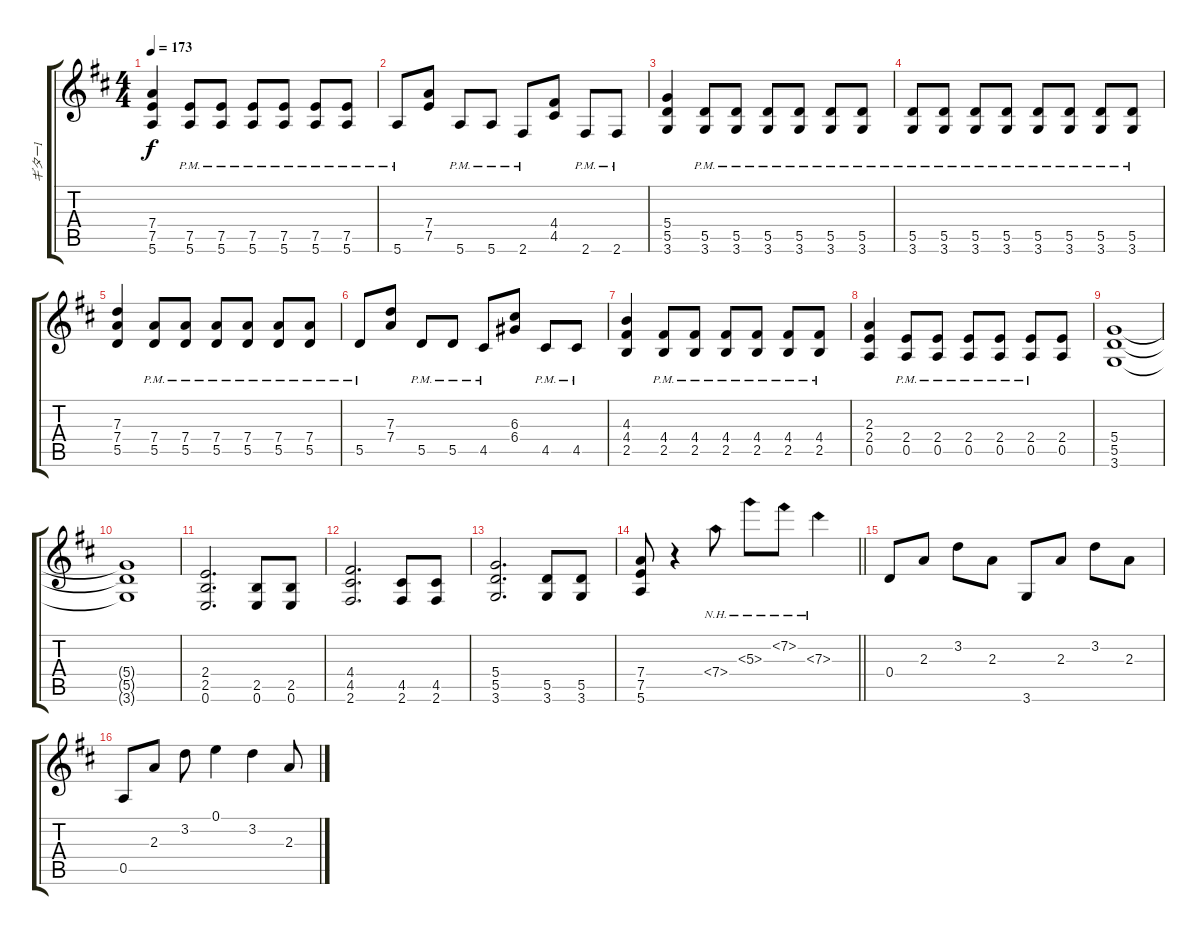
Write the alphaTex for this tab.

\track ("ギター1" "ギター1") {mute instrument distortionguitar}
\staff {score tabs}
\tuning (E4 B3 G3 D3 A2 E2) {hide}
\ts (4 4)
\tempo 173
\clef g2
\ks d
(7.4 7.5 5.6).4{dy f} (7.5{pm} 5.6{pm}).8 (7.5{pm} 5.6{pm}).8 (7.5{pm} 5.6{pm}).8 (7.5{pm} 5.6{pm}).8 (7.5{pm} 5.6{pm}).8 (7.5{pm} 5.6{pm}).8 |
5.6{pm}.8 (7.4 7.5).8 5.6{pm}.8 5.6{pm}.8 2.6{pm}.8 (4.4 4.5).8 2.6{pm}.8 2.6{pm}.8 |
(5.4 5.5 3.6).4 (5.5{pm} 3.6{pm}).8 (5.5{pm} 3.6{pm}).8 (5.5{pm} 3.6{pm}).8 (5.5{pm} 3.6{pm}).8 (5.5{pm} 3.6{pm}).8 (5.5{pm} 3.6{pm}).8 |
(5.5{pm} 3.6{pm}).8 (5.5{pm} 3.6{pm}).8 (5.5{pm} 3.6{pm}).8 (5.5{pm} 3.6{pm}).8 (5.5{pm} 3.6{pm}).8 (5.5{pm} 3.6{pm}).8 (5.5{pm} 3.6{pm}).8 (5.5{pm} 3.6{pm}).8 |
(7.3 7.4 5.5).4 (7.4{pm} 5.5{pm}).8 (7.4{pm} 5.5{pm}).8 (7.4{pm} 5.5{pm}).8 (7.4{pm} 5.5{pm}).8 (7.4{pm} 5.5{pm}).8 (7.4{pm} 5.5{pm}).8 |
5.5{pm}.8 (7.3 7.4).8 5.5{pm}.8 5.5{pm}.8 4.5{pm}.8 (6.3 6.4).8 4.5{pm}.8 4.5{pm}.8 |
(4.3 4.4 2.5).4 (4.4{pm} 2.5{pm}).8 (4.4{pm} 2.5{pm}).8 (4.4{pm} 2.5{pm}).8 (4.4{pm} 2.5{pm}).8 (4.4{pm} 2.5{pm}).8 (4.4{pm} 2.5{pm}).8 |
(2.3 2.4 0.5).4 (2.4{pm} 0.5{pm}).8 (2.4{pm} 0.5{pm}).8 (2.4{pm} 0.5{pm}).8 (2.4{pm} 0.5{pm}).8 (2.4{pm} 0.5{pm}).8 (2.4 0.5).8 |
(5.4 5.5 3.6).1 |
(5.4{t} 5.5{t} 3.6{t}).1 |
(2.4 2.5 0.6).2{d} (2.5 0.6).8 (2.5 0.6).8 |
(4.4 4.5 2.6).2{d} (4.5 2.6).8 (4.5 2.6).8 |
(5.4 5.5 3.6).2{d} (5.5 3.6).8 (5.5 3.6).8 |
\barLineRight lightlight
(7.4 7.5 5.6).8 r.4 7.4{nh}.8 5.3{nh}.8 7.2{nh}.8 7.3{nh}.4 |
0.4.8 2.3.8 3.2.8 2.3.8 3.6.8 2.3.8 3.2.8 2.3.8 |
0.5.8 2.3.8 3.2.8 0.1.4 3.2.4 2.3.8
